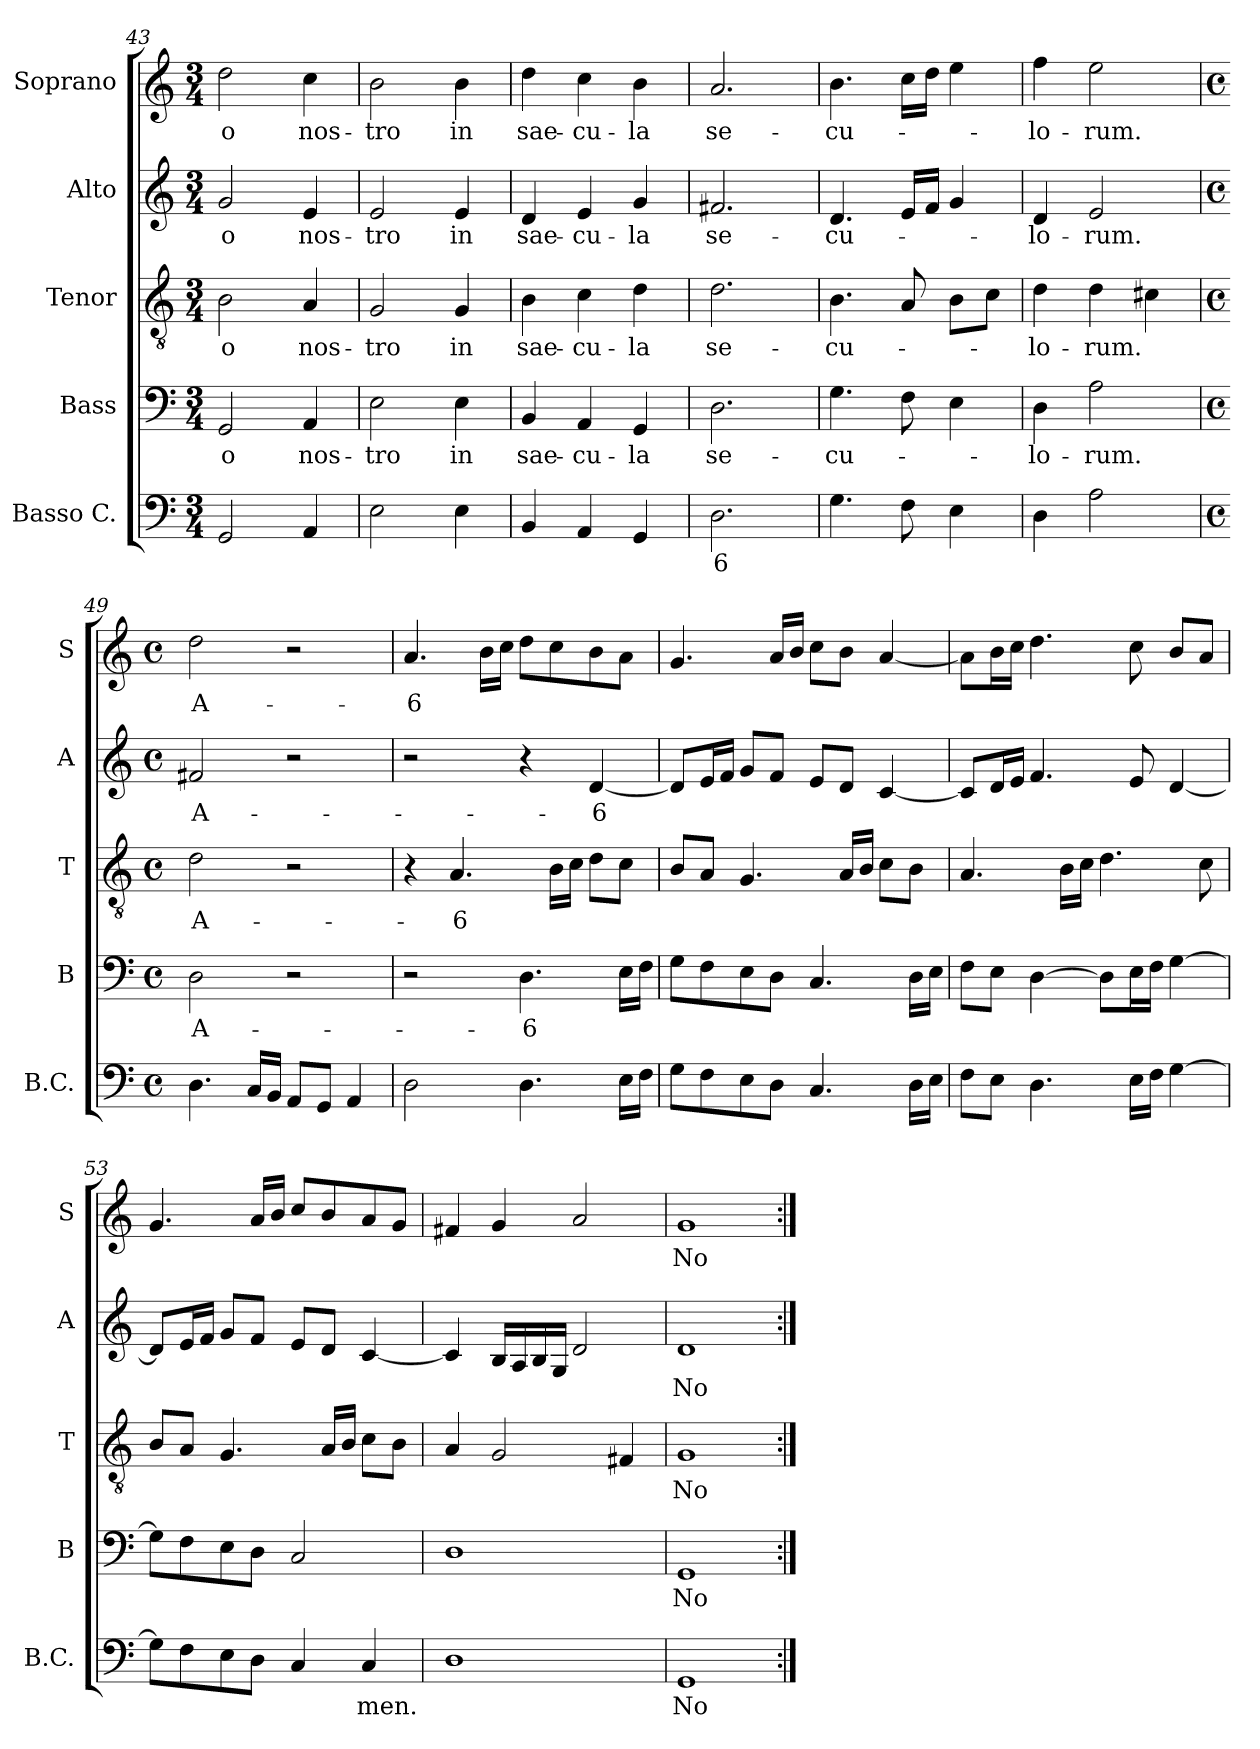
**kern	**text	**kern	**text	**kern	**text	**kern	**text	**kern	**text
*part5	*part5	*part4	*part4	*part3	*part3	*part2	*part2	*part1	*part1
*staff5	*staff5	*staff4	*staff4	*staff3	*staff3	*staff2	*staff2	*staff1	*staff1
*I"Basso C.	*	*I"Bass	*	*I"Tenor	*	*I"Alto	*	*I"Soprano	*
*I'B.C.	*	*I'B	*	*I'T	*	*I'A	*	*I'S	*
*clefF4	*	*clefF4	*	*clefGv2	*	*clefG2	*	*clefG2	*
*k[]	*	*k[]	*	*k[]	*	*k[]	*	*k[]	*
*C:	*	*C:	*	*C:	*	*C:	*	*C:	*
*M3/4	*	*M3/4	*	*M3/4	*	*M3/4	*	*M3/4	*
=43	=43	=43	=43	=43	=43	=43	=43	=43	=43
2GG/	.	2GG/	-o	2B\	-o	2g/	-o	2dd\	-o
4AA/	.	4AA/	nos-	4A/	nos-	4e/	nos-	4cc\	nos-
=44	=44	=44	=44	=44	=44	=44	=44	=44	=44
2E\	.	2E\	-tro	2G/	-tro	2e/	-tro	2b\	-tro
4E\	.	4E\	in	4G/	in	4e/	in	4b\	in
=45	=45	=45	=45	=45	=45	=45	=45	=45	=45
4BB/	.	4BB/	sae-	4B\	sae-	4d/	sae-	4dd\	sae-
4AA/	.	4AA/	-cu-	4c\	-cu-	4e/	-cu-	4cc\	-cu-
4GG/	.	4GG/	-la	4d\	-la	4g/	-la	4b\	-la
=46	=46	=46	=46	=46	=46	=46	=46	=46	=46
2.D\	6	2.D\	se-	2.d\	se-	2.f#X/	se-	2.a/	se-
=47	=47	=47	=47	=47	=47	=47	=47	=47	=47
4.G\	.	4.G\	-cu-	4.B\	-cu-	4.d/	-cu-	4.b\	-cu-
8F\	.	8F\	.	8A/	.	16e/LL	.	16cc\LL	.
.	.	.	.	.	.	16f/JJ	.	16dd\JJ	.
4E\	.	4E\	.	8B\L	.	4g/	.	4ee\	.
.	.	.	.	8c\J	.	.	.	.	.
=48	=48	=48	=48	=48	=48	=48	=48	=48	=48
4D\	.	4D\	-lo-	4d\	-lo-	4d/	-lo-	4ff\	-lo-
2A\	.	2A\	-rum.	4d\	-rum.	2e/	-rum.	2ee\	-rum.
.	.	.	.	4c#X\	.	.	.	.	.
!!LO:PB:g=z
=49	=49	=49	=49	=49	=49	=49	=49	=49	=49
*M4/4	*	*M4/4	*	*M4/4	*	*M4/4	*	*M4/4	*
*met(c)	*	*met(c)	*	*met(c)	*	*met(c)	*	*met(c)	*
4.D\	.	2D\	A-	2d\	A-	2f#X/	A-	2dd\	A-
16C/LL	.	.	.	.	.	.	.	.	.
16BB/JJ	.	.	.	.	.	.	.	.	.
8AA/L	.	2r	.	2r	.	2r	.	2r	.
8GG/J	.	.	.	.	.	.	.	.	.
4AA/	.	.	.	.	.	.	.	.	.
=50	=50	=50	=50	=50	=50	=50	=50	=50	=50
2D\	.	2r	.	4r	.	2r	.	4.a/	-6
.	.	.	.	4.A/	-6	.	.	.	.
.	.	.	.	.	.	.	.	16b\LL	.
.	.	.	.	.	.	.	.	16cc\JJ	.
4.D\	.	4.D\	-6	.	.	4r	.	8dd\L	.
.	.	.	.	16B\LL	.	.	.	8cc\	.
.	.	.	.	16c\JJ	.	.	.	.	.
.	.	.	.	8d\L	.	[4d/	-6	8b\	.
16E\LL	.	16E\LL	.	8c\J	.	.	.	8a\J	.
16F\JJ	.	16F\JJ	.	.	.	.	.	.	.
=51	=51	=51	=51	=51	=51	=51	=51	=51	=51
8G\L	.	8G\L	.	8B/L	.	8d/L]	.	4.g/	.
8F\	.	8F\	.	8A/J	.	16e/L	.	.	.
.	.	.	.	.	.	16f/JJ	.	.	.
8E\	.	8E\	.	4.G/	.	8g/L	.	.	.
8D\J	.	8D\J	.	.	.	8f/J	.	16a/LL	.
.	.	.	.	.	.	.	.	16b/JJ	.
4.C/	.	4.C/	.	.	.	8e/L	.	8cc\L	.
.	.	.	.	16A/LL	.	8d/J	.	8b\J	.
.	.	.	.	16B/JJ	.	.	.	.	.
.	.	.	.	8c\L	.	[4c/	.	[4a/	.
16D\LL	.	16D\LL	.	8B\J	.	.	.	.	.
16E\JJ	.	16E\JJ	.	.	.	.	.	.	.
=52	=52	=52	=52	=52	=52	=52	=52	=52	=52
8F\L	.	8F\L	.	4.A/	.	8c/L]	.	8a\L]	.
8E\J	.	8E\J	.	.	.	16d/L	.	16b\L	.
.	.	.	.	.	.	16e/JJ	.	16cc\JJ	.
4.D\	.	[4D\	.	.	.	4.f/	.	4.dd\	.
.	.	.	.	16B\LL	.	.	.	.	.
.	.	.	.	16c\JJ	.	.	.	.	.
.	.	8D\L]	.	4.d\	.	.	.	.	.
16E\LL	.	16E\L	.	.	.	8e/	.	8cc\	.
16F\JJ	.	16F\JJ	.	.	.	.	.	.	.
[4G\	.	[4G\	.	.	.	[4d/	.	8b/L	.
.	.	.	.	8c\	.	.	.	8a/J	.
!!LO:LB:g=z
=53	=53	=53	=53	=53	=53	=53	=53	=53	=53
8G\L]	.	8G\L]	.	8B/L	.	8d/L]	.	4.g/	.
8F\	.	8F\	.	8A/J	.	16e/L	.	.	.
.	.	.	.	.	.	16f/JJ	.	.	.
8E\	.	8E\	.	4.G/	.	8g/L	.	.	.
8D\J	.	8D\J	.	.	.	8f/J	.	16a/LL	.
.	.	.	.	.	.	.	.	16b/JJ	.
4C/	.	2C/	.	.	.	8e/L	.	8cc/L	.
.	.	.	.	16A/LL	.	8d/J	.	8b/	.
.	.	.	.	16B/JJ	.	.	.	.	.
4C/	men.	.	.	8c\L	.	[4c/	.	8a/	.
.	.	.	.	8B\J	.	.	.	8g/J	.
=54	=54	=54	=54	=54	=54	=54	=54	=54	=54
1D	.	1D	.	4A/	.	4c/]	.	4f#X/	.
.	.	.	.	2G/	.	16B/LL	.	4g/	.
.	.	.	.	.	.	16A/	.	.	.
.	.	.	.	.	.	16B/	.	.	.
.	.	.	.	.	.	16G/JJ	.	.	.
.	.	.	.	.	.	2d/	.	2a/	.
.	.	.	.	4F#X/	.	.	.	.	.
=55	=55	=55	=55	=55	=55	=55	=55	=55	=55
1GG	No-	1GG	No-	1G	No-	1d	No-	1g	No-
=:|!	=:|!	=:|!	=:|!	=:|!	=:|!	=:|!	=:|!	=:|!	=:|!
*-	*-	*-	*-	*-	*-	*-	*-	*-	*-
